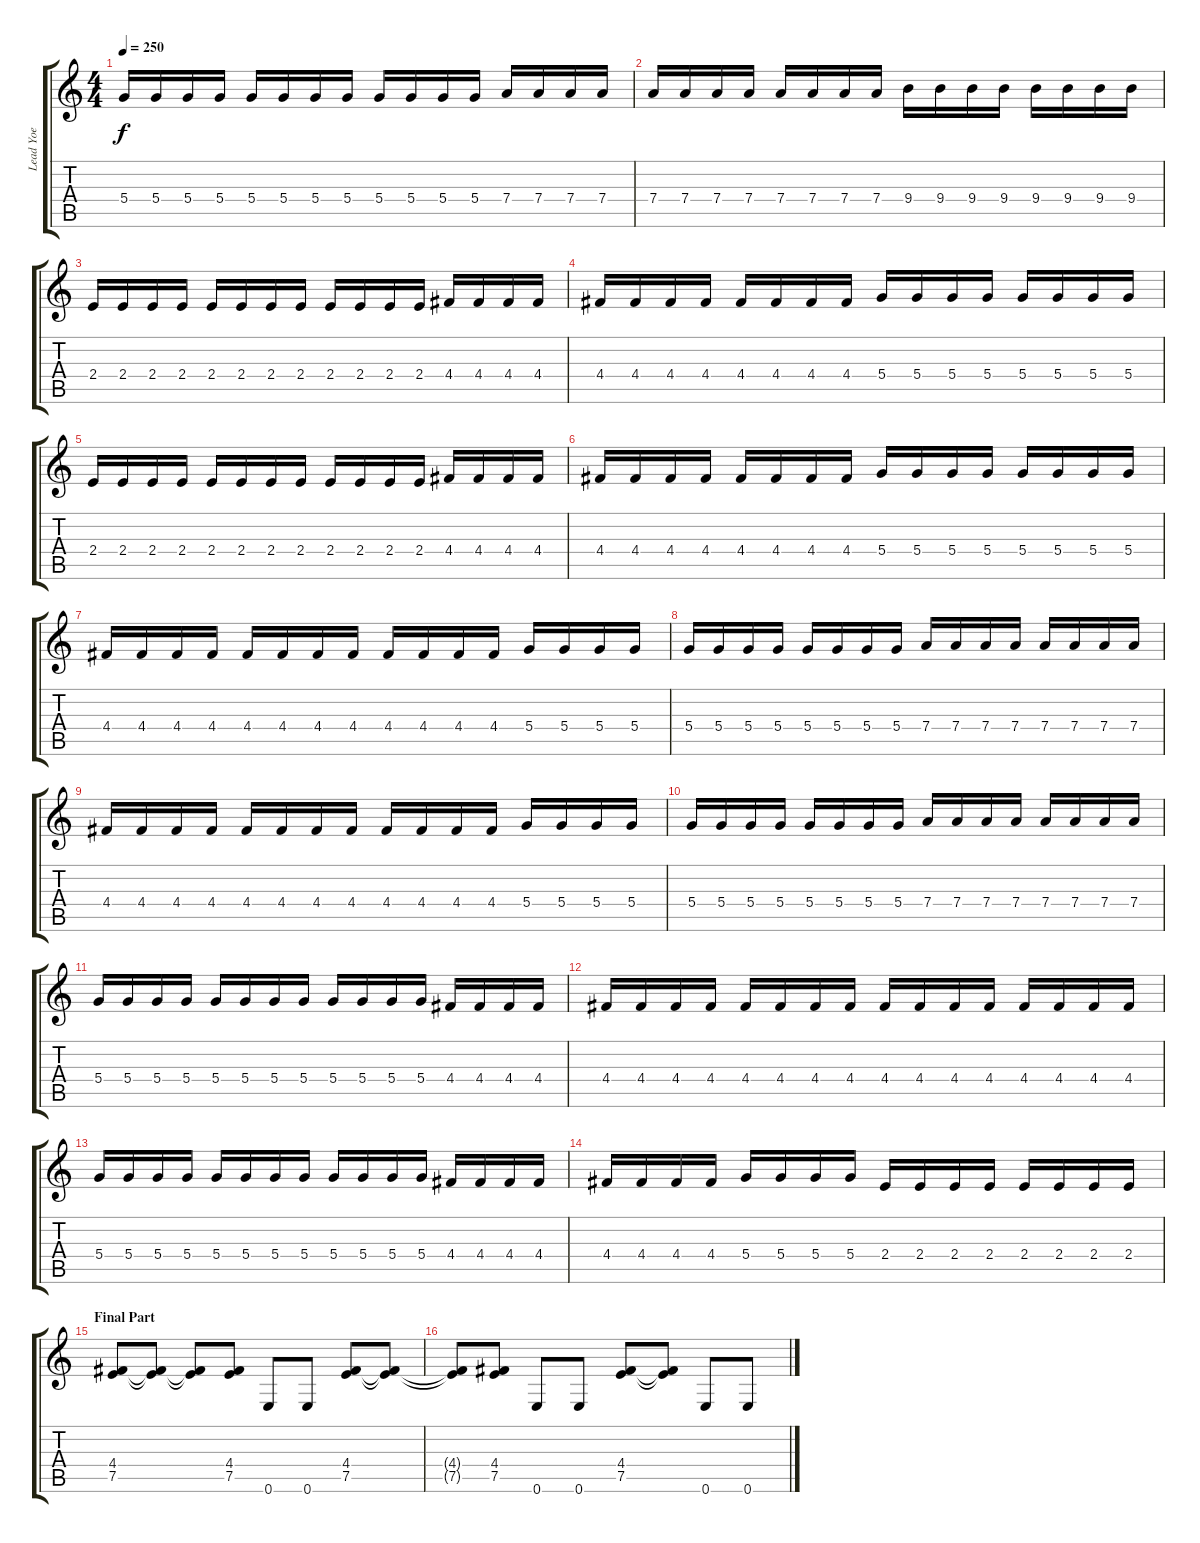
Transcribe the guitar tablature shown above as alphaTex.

\track ("Lead Yoe" "Lead Yoe") {instrument overdrivenguitar}
\staff {score tabs}
\tuning (E4 B3 G3 D3 A2 E2) {hide}
\ts (4 4)
\tempo 250
\clef g2
\ks c
5.4.16{dy f} 5.4.16 5.4.16 5.4.16 5.4.16 5.4.16 5.4.16 5.4.16 5.4.16 5.4.16 5.4.16 5.4.16 7.4.16 7.4.16 7.4.16 7.4.16 |
7.4.16 7.4.16 7.4.16 7.4.16 7.4.16 7.4.16 7.4.16 7.4.16 9.4.16 9.4.16 9.4.16 9.4.16 9.4.16 9.4.16 9.4.16 9.4.16 |
2.4.16 2.4.16 2.4.16 2.4.16 2.4.16 2.4.16 2.4.16 2.4.16 2.4.16 2.4.16 2.4.16 2.4.16 4.4.16 4.4.16 4.4.16 4.4.16 |
4.4.16 4.4.16 4.4.16 4.4.16 4.4.16 4.4.16 4.4.16 4.4.16 5.4.16 5.4.16 5.4.16 5.4.16 5.4.16 5.4.16 5.4.16 5.4.16 |
2.4.16 2.4.16 2.4.16 2.4.16 2.4.16 2.4.16 2.4.16 2.4.16 2.4.16 2.4.16 2.4.16 2.4.16 4.4.16 4.4.16 4.4.16 4.4.16 |
4.4.16 4.4.16 4.4.16 4.4.16 4.4.16 4.4.16 4.4.16 4.4.16 5.4.16 5.4.16 5.4.16 5.4.16 5.4.16 5.4.16 5.4.16 5.4.16 |
4.4.16 4.4.16 4.4.16 4.4.16 4.4.16 4.4.16 4.4.16 4.4.16 4.4.16 4.4.16 4.4.16 4.4.16 5.4.16 5.4.16 5.4.16 5.4.16 |
5.4.16 5.4.16 5.4.16 5.4.16 5.4.16 5.4.16 5.4.16 5.4.16 7.4.16 7.4.16 7.4.16 7.4.16 7.4.16 7.4.16 7.4.16 7.4.16 |
4.4.16 4.4.16 4.4.16 4.4.16 4.4.16 4.4.16 4.4.16 4.4.16 4.4.16 4.4.16 4.4.16 4.4.16 5.4.16 5.4.16 5.4.16 5.4.16 |
5.4.16 5.4.16 5.4.16 5.4.16 5.4.16 5.4.16 5.4.16 5.4.16 7.4.16 7.4.16 7.4.16 7.4.16 7.4.16 7.4.16 7.4.16 7.4.16 |
5.4.16 5.4.16 5.4.16 5.4.16 5.4.16 5.4.16 5.4.16 5.4.16 5.4.16 5.4.16 5.4.16 5.4.16 4.4.16 4.4.16 4.4.16 4.4.16 |
4.4.16 4.4.16 4.4.16 4.4.16 4.4.16 4.4.16 4.4.16 4.4.16 4.4.16 4.4.16 4.4.16 4.4.16 4.4.16 4.4.16 4.4.16 4.4.16 |
5.4.16 5.4.16 5.4.16 5.4.16 5.4.16 5.4.16 5.4.16 5.4.16 5.4.16 5.4.16 5.4.16 5.4.16 4.4.16 4.4.16 4.4.16 4.4.16 |
4.4.16 4.4.16 4.4.16 4.4.16 5.4.16 5.4.16 5.4.16 5.4.16 2.4.16 2.4.16 2.4.16 2.4.16 2.4.16 2.4.16 2.4.16 2.4.16 |
\section ("" "Final Part")
(4.4 7.5).8 (4.4{t} 7.5{t}).8 (4.4{t} 7.5{t}).8 (4.4 7.5).8 0.6.8 0.6.8 (4.4 7.5).8 (4.4{t} 7.5{t}).8 |
(4.4{t} 7.5{t}).8 (4.4 7.5).8 0.6.8 0.6.8 (4.4 7.5).8 (4.4{t} 7.5{t}).8 0.6.8 0.6.8
